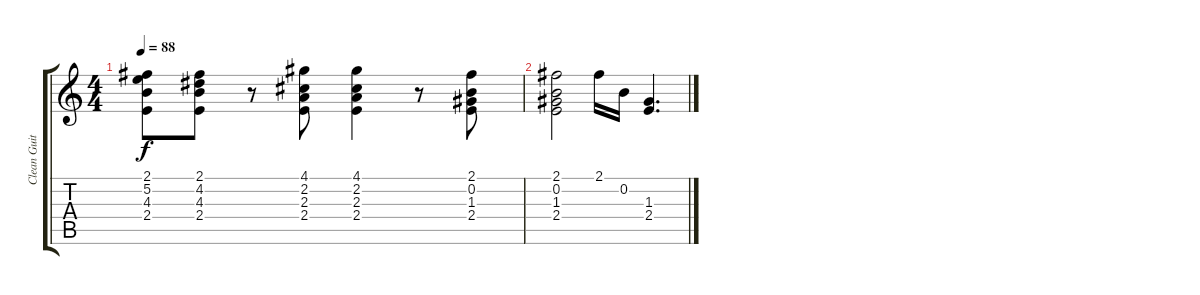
\track ("Clean Guitar" "Clean Guit") {instrument acousticguitarnylon}
\staff {score tabs}
\tuning (E4 B3 G3 D3 A2 E2) {hide}
\ts (4 4)
\tempo 88
\clef g2
\ks c
(2.1 5.2 4.3 2.4).8{dy f} (2.1 4.2 4.3 2.4).8 r.8 (4.1 2.2 2.3 2.4).8 (4.1 2.2 2.3 2.4).4 r.8 (2.1 0.2 1.3 2.4).8 |
(2.1 0.2 1.3 2.4).2 2.1.16 0.2.16 (1.3 2.4).4{d}
